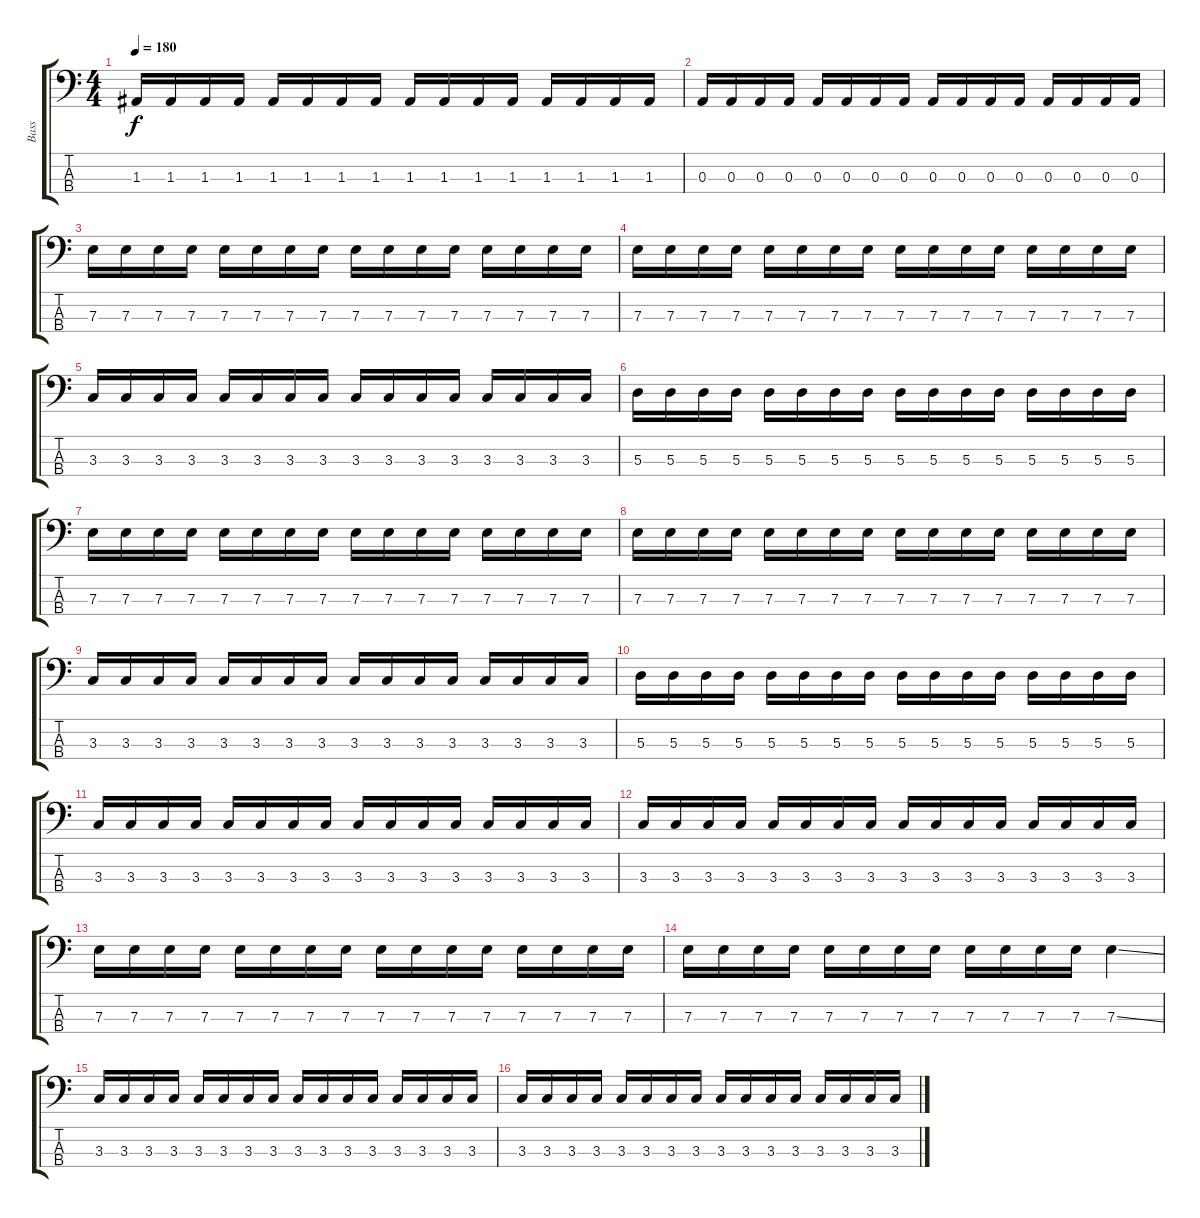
\track ("Bass" "Bass") {instrument electricbasspick}
\staff {score tabs}
\tuning (G2 D2 A1 E1) {hide}
\ts (4 4)
\tempo 180
\clef f4
\ks c
1.3.16{dy f} 1.3.16 1.3.16 1.3.16 1.3.16 1.3.16 1.3.16 1.3.16 1.3.16 1.3.16 1.3.16 1.3.16 1.3.16 1.3.16 1.3.16 1.3.16 |
0.3.16 0.3.16 0.3.16 0.3.16 0.3.16 0.3.16 0.3.16 0.3.16 0.3.16 0.3.16 0.3.16 0.3.16 0.3.16 0.3.16 0.3.16 0.3.16 |
7.3.16 7.3.16 7.3.16 7.3.16 7.3.16 7.3.16 7.3.16 7.3.16 7.3.16 7.3.16 7.3.16 7.3.16 7.3.16 7.3.16 7.3.16 7.3.16 |
7.3.16 7.3.16 7.3.16 7.3.16 7.3.16 7.3.16 7.3.16 7.3.16 7.3.16 7.3.16 7.3.16 7.3.16 7.3.16 7.3.16 7.3.16 7.3.16 |
3.3.16 3.3.16 3.3.16 3.3.16 3.3.16 3.3.16 3.3.16 3.3.16 3.3.16 3.3.16 3.3.16 3.3.16 3.3.16 3.3.16 3.3.16 3.3.16 |
5.3.16 5.3.16 5.3.16 5.3.16 5.3.16 5.3.16 5.3.16 5.3.16 5.3.16 5.3.16 5.3.16 5.3.16 5.3.16 5.3.16 5.3.16 5.3.16 |
7.3.16 7.3.16 7.3.16 7.3.16 7.3.16 7.3.16 7.3.16 7.3.16 7.3.16 7.3.16 7.3.16 7.3.16 7.3.16 7.3.16 7.3.16 7.3.16 |
7.3.16 7.3.16 7.3.16 7.3.16 7.3.16 7.3.16 7.3.16 7.3.16 7.3.16 7.3.16 7.3.16 7.3.16 7.3.16 7.3.16 7.3.16 7.3.16 |
3.3.16 3.3.16 3.3.16 3.3.16 3.3.16 3.3.16 3.3.16 3.3.16 3.3.16 3.3.16 3.3.16 3.3.16 3.3.16 3.3.16 3.3.16 3.3.16 |
5.3.16 5.3.16 5.3.16 5.3.16 5.3.16 5.3.16 5.3.16 5.3.16 5.3.16 5.3.16 5.3.16 5.3.16 5.3.16 5.3.16 5.3.16 5.3.16 |
3.3.16 3.3.16 3.3.16 3.3.16 3.3.16 3.3.16 3.3.16 3.3.16 3.3.16 3.3.16 3.3.16 3.3.16 3.3.16 3.3.16 3.3.16 3.3.16 |
3.3.16 3.3.16 3.3.16 3.3.16 3.3.16 3.3.16 3.3.16 3.3.16 3.3.16 3.3.16 3.3.16 3.3.16 3.3.16 3.3.16 3.3.16 3.3.16 |
7.3.16 7.3.16 7.3.16 7.3.16 7.3.16 7.3.16 7.3.16 7.3.16 7.3.16 7.3.16 7.3.16 7.3.16 7.3.16 7.3.16 7.3.16 7.3.16 |
7.3.16 7.3.16 7.3.16 7.3.16 7.3.16 7.3.16 7.3.16 7.3.16 7.3.16 7.3.16 7.3.16 7.3.16 7.3{ss}.4 |
3.3.16 3.3.16 3.3.16 3.3.16 3.3.16 3.3.16 3.3.16 3.3.16 3.3.16 3.3.16 3.3.16 3.3.16 3.3.16 3.3.16 3.3.16 3.3.16 |
3.3.16 3.3.16 3.3.16 3.3.16 3.3.16 3.3.16 3.3.16 3.3.16 3.3.16 3.3.16 3.3.16 3.3.16 3.3.16 3.3.16 3.3.16 3.3.16
